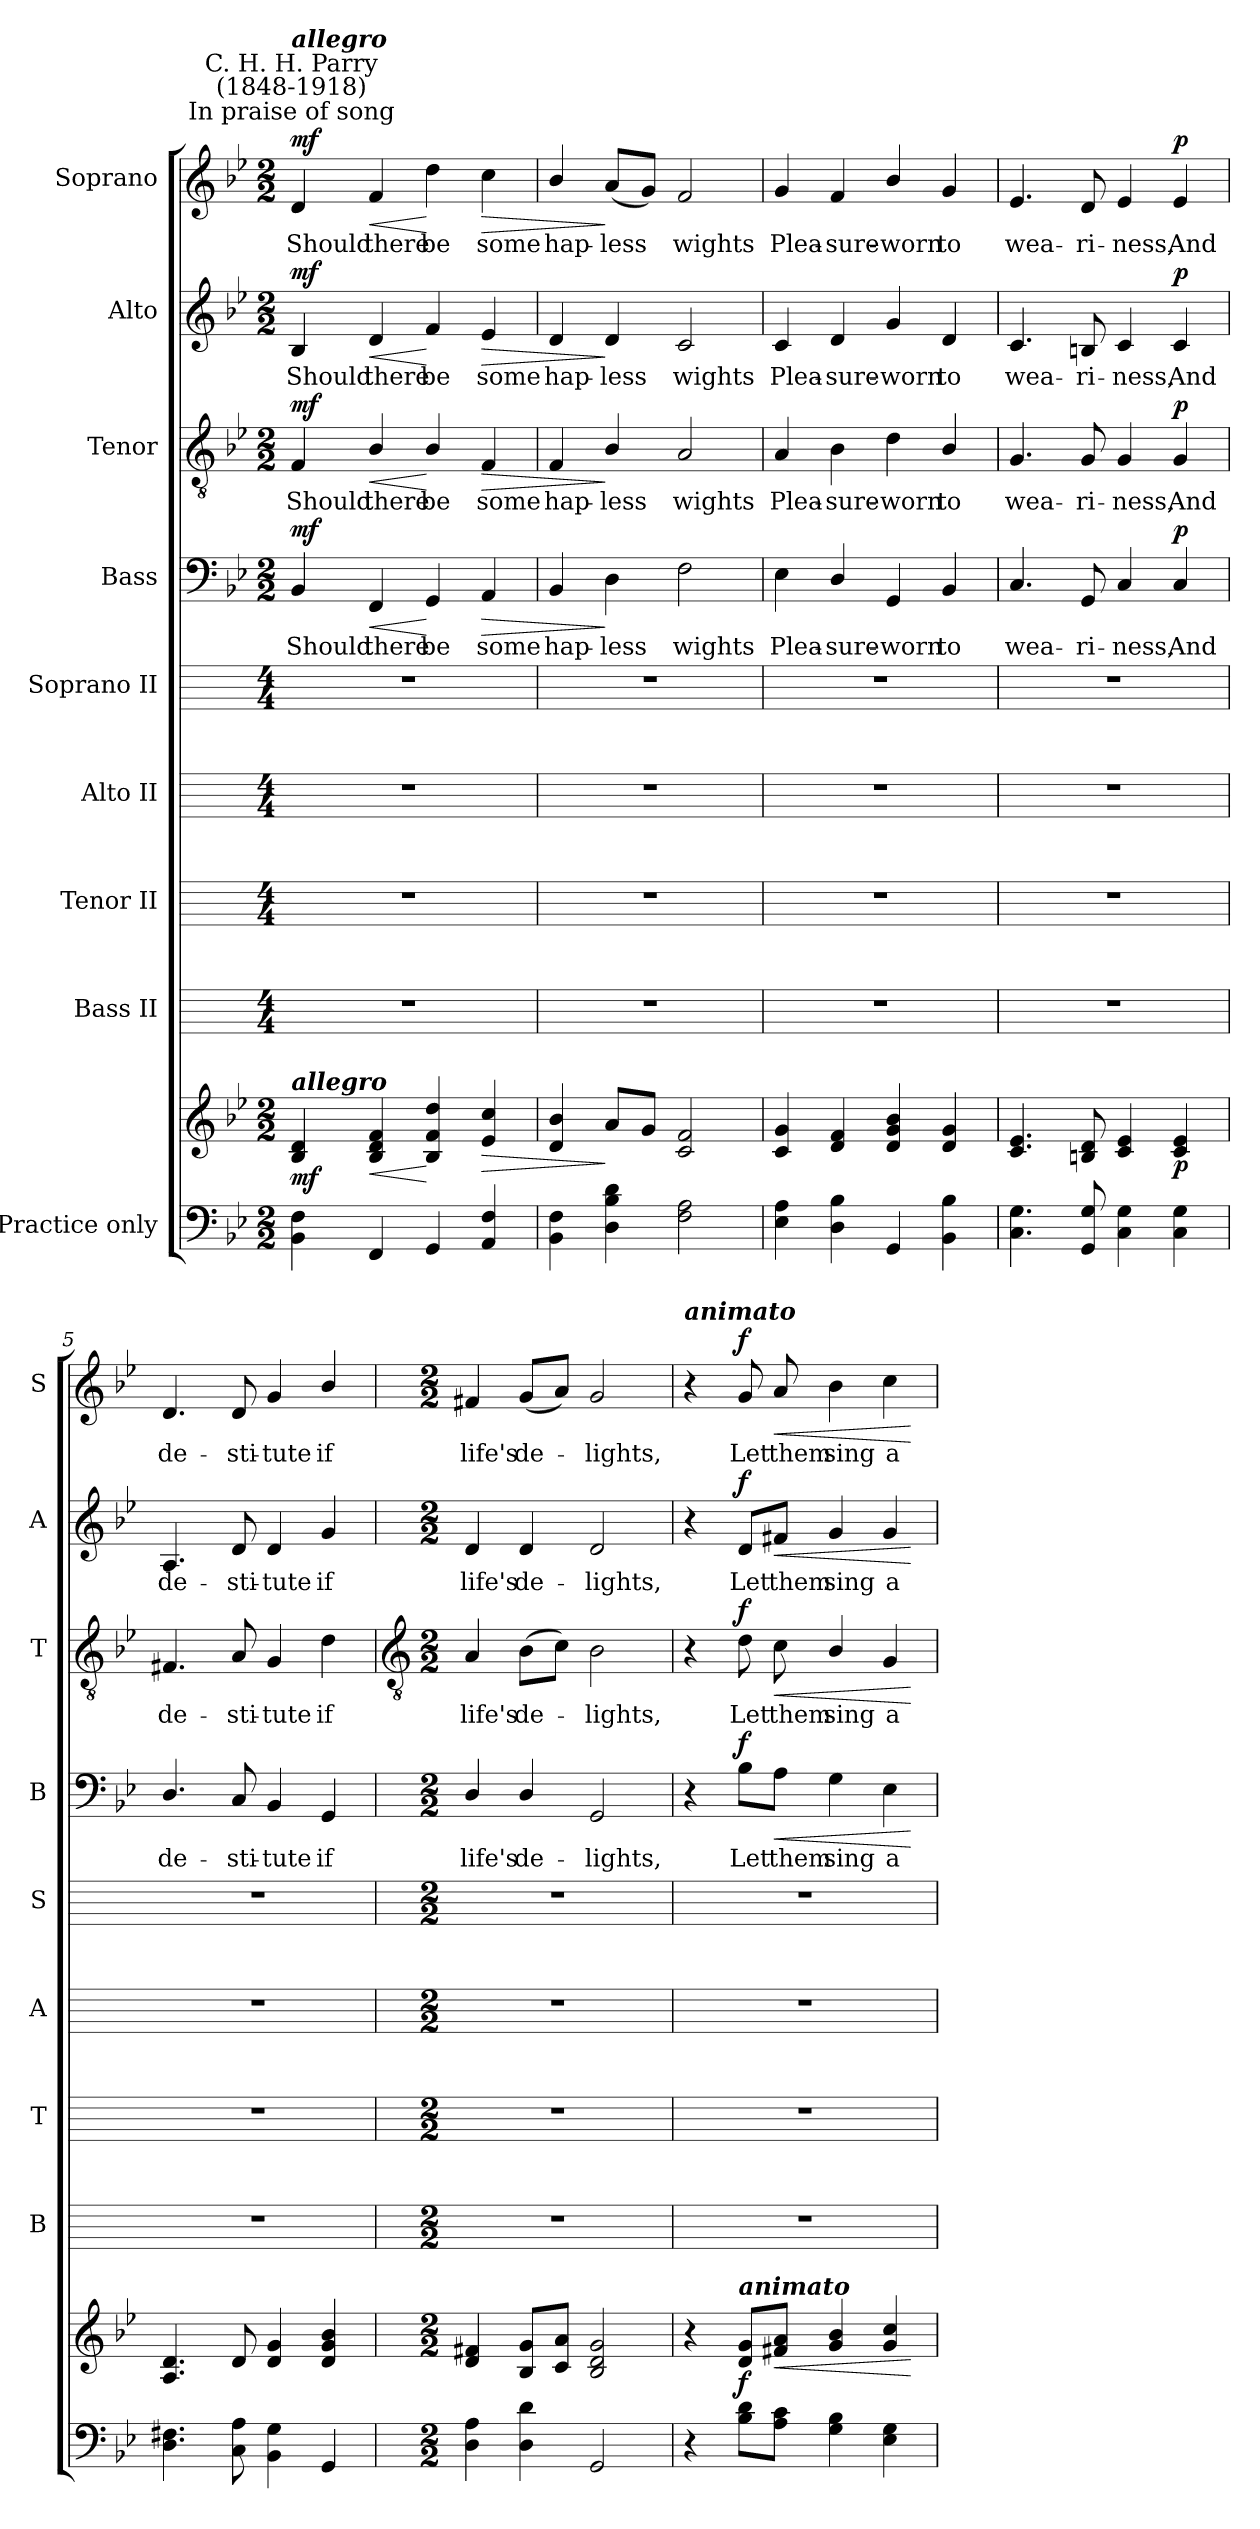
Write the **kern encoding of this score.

**kern	**kern	**dynam	**kern	**kern	**kern	**kern	**kern	**text	**dynam	**kern	**text	**dynam	**kern	**text	**dynam	**kern	**text	**dynam
*part9	*part9	*part9	*part8	*part7	*part6	*part5	*part4	*part4	*part4	*part3	*part3	*part3	*part2	*part2	*part2	*part1	*part1	*part1
*staff10	*staff9	*staff9/10	*staff8	*staff7	*staff6	*staff5	*staff4	*staff4	*staff4	*staff3	*staff3	*staff3	*staff2	*staff2	*staff2	*staff1	*staff1	*staff1
*I"Practice only	*	*	*I"Bass II	*I"Tenor II	*I"Alto II	*I"Soprano II	*I"Bass	*	*	*I"Tenor	*	*	*I"Alto	*	*	*I"Soprano	*	*
*	*	*	*I'B	*I'T	*I'A	*I'S	*I'B	*	*	*I'T	*	*	*I'A	*	*	*I'S	*	*
*clefF4	*clefG2	*	*	*	*	*	*clefF4	*	*	*clefGv2	*	*	*clefG2	*	*	*clefG2	*	*
*k[b-e-]	*k[b-e-]	*	*	*	*	*	*k[b-e-]	*	*	*k[b-e-]	*	*	*k[b-e-]	*	*	*k[b-e-]	*	*
*B-:	*B-:	*	*	*	*	*	*B-:	*	*	*B-:	*	*	*B-:	*	*	*B-:	*	*
*M2/2	*M2/2	*	*M4/4	*M4/4	*M4/4	*M4/4	*M2/2	*	*	*M2/2	*	*	*M2/2	*	*	*M2/2	*	*
=1	=1	=1	=1	=1	=1	=1	=1	=1	=1	=1	=1	=1	=1	=1	=1	=1	=1	=1
!	!	!	!	!	!	!	!	!	!	!	!	!	!	!	!	!LO:TX:a:cj:t=In praise of song	!	!
!	!	!	!	!	!	!	!	!	!	!	!	!	!	!	!	!LO:TX:a:cj:t=C. H. H. Parry\n(1848-1918)	!	!
!	!	!	!	!	!	!	!	!	!	!	!	!	!	!	!	!LO:TX:a:Bi:t=allegro	!	!
!	!LO:TX:a:Bi:t=allegro	!	!	!	!	!	!	!	!	!	!	!	!	!	!	!	!	!
!	!	!LO:DY:b	!	!	!	!	!	!LO:LY:b	!LO:DY:b	!	!LO:LY:b	!LO:DY:b	!	!LO:LY:b	!LO:DY:b	!	!LO:LY:b	!LO:DY:b
4BB- 4F	4B- 4d	mf	1r	1r	1r	1r	4BB-	Should	mf	4F	Should	mf	4B-	Should	mf	4d	Should	mf
!	!	!LO:HP:b	!	!	!	!	!	!LO:LY:b	!LO:HP:b	!	!LO:LY:b	!LO:HP:b	!	!LO:LY:b	!LO:HP:b	!	!LO:LY:b	!LO:HP:b
4FF	4B- 4d 4f	<	.	.	.	.	4FF	there	<	4B-/	there	<	4d	there	<	4f	there	<
!	!	!	!	!	!	!	!	!LO:LY:b	!	!	!LO:LY:b	!	!	!LO:LY:b	!	!	!LO:LY:b	!
4GG	4B- 4f 4dd	[	.	.	.	.	4GG	be	[	4B-/	be	[	4f	be	[	4dd	be	[
!	!	!LO:HP:b	!	!	!	!	!	!LO:LY:b	!LO:HP:b	!	!LO:LY:b	!LO:HP:b	!	!LO:LY:b	!LO:HP:b	!	!LO:LY:b	!LO:HP:b
4AA 4F	4e- 4cc	>	.	.	.	.	4AA	some	>	4F	some	>	4e-	some	>	4cc	some	>
=2	=2	=2	=2	=2	=2	=2	=2	=2	=2	=2	=2	=2	=2	=2	=2	=2	=2	=2
!	!	!	!	!	!	!	!	!LO:LY:b	!	!	!LO:LY:b	!	!	!LO:LY:b	!	!	!LO:LY:b	!
4BB- 4F	4d 4b-	.	1r	1r	1r	1r	4BB-	hap-	.	4F	hap-	.	4d	hap-	.	4b-/	hap-	.
!	!	!	!	!	!	!	!	!LO:LY:b	!	!	!LO:LY:b	!	!	!LO:LY:b	!	!	!LO:LY:b	!
4D 4B- 4d	8aL	]	.	.	.	.	4D	-less	]	4B-/	-less	]	4d	-less	]	(<8aL	-less	]
.	8gJ	.	.	.	.	.	.	.	.	.	.	.	.	.	.	8gJ)	.	.
!	!	!	!	!	!	!	!	!LO:LY:b	!	!	!LO:LY:b	!	!	!LO:LY:b	!	!	!LO:LY:b	!
2F 2A	2c 2f	.	.	.	.	.	2F	wights	.	2A	wights	.	2c	wights	.	2f	wights	.
=3	=3	=3	=3	=3	=3	=3	=3	=3	=3	=3	=3	=3	=3	=3	=3	=3	=3	=3
!	!	!	!	!	!	!	!	!LO:LY:b	!	!	!LO:LY:b	!	!	!LO:LY:b	!	!	!LO:LY:b	!
4E- 4A	4c 4g	.	1r	1r	1r	1r	4E-	Plea-	.	4A	Plea-	.	4c	Plea-	.	4g	Plea-	.
!	!	!	!	!	!	!	!	!LO:LY:b	!	!	!LO:LY:b	!	!	!LO:LY:b	!	!	!LO:LY:b	!
4D 4B-	4d 4f	.	.	.	.	.	4D/	-sure-	.	4B-	-sure-	.	4d	-sure-	.	4f	-sure-	.
!	!	!	!	!	!	!	!	!LO:LY:b	!	!	!LO:LY:b	!	!	!LO:LY:b	!	!	!LO:LY:b	!
4GG	4d 4g 4b-	.	.	.	.	.	4GG	-worn	.	4d	-worn	.	4g	-worn	.	4b-/	-worn	.
!	!	!	!	!	!	!	!	!LO:LY:b	!	!	!LO:LY:b	!	!	!LO:LY:b	!	!	!LO:LY:b	!
4BB- 4B-	4d 4g	.	.	.	.	.	4BB-	to	.	4B-/	to	.	4d	to	.	4g	to	.
=4	=4	=4	=4	=4	=4	=4	=4	=4	=4	=4	=4	=4	=4	=4	=4	=4	=4	=4
!	!	!	!	!	!	!	!	!LO:LY:b	!	!	!LO:LY:b	!	!	!LO:LY:b	!	!	!LO:LY:b	!
4.C 4.G	4.c 4.e-	.	1r	1r	1r	1r	4.C	wea-	.	4.G	wea-	.	4.c	wea-	.	4.e-	wea-	.
!	!	!	!	!	!	!	!	!LO:LY:b	!	!	!LO:LY:b	!	!	!LO:LY:b	!	!	!LO:LY:b	!
8GG 8G	8Bn 8d	.	.	.	.	.	8GG	-ri-	.	8G	-ri-	.	8Bn	-ri-	.	8d	-ri-	.
!	!	!	!	!	!	!	!	!LO:LY:b	!	!	!LO:LY:b	!	!	!LO:LY:b	!	!	!LO:LY:b	!
4C 4G	4c 4e-	.	.	.	.	.	4C	-ness,	.	4G	-ness,	.	4c	-ness,	.	4e-	-ness,	.
!	!	!LO:DY:b	!	!	!	!	!	!LO:LY:b	!LO:DY:b	!	!LO:LY:b	!LO:DY:b	!	!LO:LY:b	!LO:DY:b	!	!LO:LY:b	!LO:DY:b
4C 4G	4c 4e-	p	.	.	.	.	4C	And	p	4G	And	p	4c	And	p	4e-	And	p
=5	=5	=5	=5	=5	=5	=5	=5	=5	=5	=5	=5	=5	=5	=5	=5	=5	=5	=5
!	!	!	!	!	!	!	!	!LO:LY:b	!	!	!LO:LY:b	!	!	!LO:LY:b	!	!	!LO:LY:b	!
4.D 4.F#X	4.A 4.d	.	1r	1r	1r	1r	4.D/	de-	.	4.F#X	de-	.	4.A	de-	.	4.d	de-	.
!	!	!	!	!	!	!	!	!LO:LY:b	!	!	!LO:LY:b	!	!	!LO:LY:b	!	!	!LO:LY:b	!
8C 8A	8d	.	.	.	.	.	8C	-sti-	.	8A	-sti-	.	8d	-sti-	.	8d	-sti-	.
!	!	!	!	!	!	!	!	!LO:LY:b	!	!	!LO:LY:b	!	!	!LO:LY:b	!	!	!LO:LY:b	!
4BB- 4G	4d 4g	.	.	.	.	.	4BB-	-tute	.	4G	-tute	.	4d	-tute	.	4g	-tute	.
!	!	!	!	!	!	!	!	!LO:LY:b	!	!	!LO:LY:b	!	!	!LO:LY:b	!	!	!LO:LY:b	!
4GG	4d 4g 4b-	.	.	.	.	.	4GG	if	.	4d	if	.	4g	if	.	4b-/	if	.
!!LO:LB:g=z
=6	=6	=6	=6	=6	=6	=6	=6	=6	=6	=6	=6	=6	=6	=6	=6	=6	=6	=6
*	*	*	*	*	*	*	*	*	*	*clefGv2	*	*	*	*	*	*	*	*
*M2/2	*M2/2	*	*M2/2	*M2/2	*M2/2	*M2/2	*M2/2	*	*	*M2/2	*	*	*M2/2	*	*	*M2/2	*	*
!	!	!	!	!	!	!	!	!LO:LY:b	!	!	!LO:LY:b	!	!	!LO:LY:b	!	!	!LO:LY:b	!
4D 4A	4d 4f#X	.	1r	1r	1r	1r	4D/	life's	.	4A	life's	.	4d	life's	.	4f#X	life's	.
!	!	!	!	!	!	!	!	!LO:LY:b	!	!	!LO:LY:b	!	!	!LO:LY:b	!	!	!LO:LY:b	!
4D 4d	8B- 8gL	.	.	.	.	.	4D/	de-	.	(>8B-L	de-	.	4d	de-	.	(<8gL	de-	.
.	8c 8aJ	.	.	.	.	.	.	.	.	8cJ)	.	.	.	.	.	8aJ)	.	.
!	!	!	!	!	!	!	!	!LO:LY:b	!	!	!LO:LY:b	!	!	!LO:LY:b	!	!	!LO:LY:b	!
2GG	2B- 2d 2g	.	.	.	.	.	2GG	-lights,	.	2B-	lights,	.	2d	-lights,	.	2g	lights,	.
=7	=7	=7	=7	=7	=7	=7	=7	=7	=7	=7	=7	=7	=7	=7	=7	=7	=7	=7
!	!	!	!	!	!	!	!	!	!	!	!	!	!	!	!	!LO:TX:a:Bi:t=animato	!	!
4r	4r	.	1r	1r	1r	1r	4r	.	.	4r	.	.	4r	.	.	4r	.	.
!	!LO:TX:a:Bi:t=animato	!	!	!	!	!	!	!	!	!	!	!	!	!	!	!	!	!
!	!	!LO:DY:b	!	!	!	!	!	!LO:LY:b	!LO:DY:b	!	!LO:LY:b	!LO:DY:b	!	!LO:LY:b	!LO:DY:b	!	!LO:LY:b	!LO:DY:b
8B- 8dL	8d 8gL	f	.	.	.	.	8B-\L	Let	f	8d	Let	f	8d/L	Let	f	8g	Let	f
!	!	!LO:HP:b	!	!	!	!	!	!LO:LY:b	!LO:HP:b	!	!LO:LY:b	!LO:HP:b	!	!LO:LY:b	!LO:HP:b	!	!LO:LY:b	!LO:HP:b
8A 8cJ	8f#X 8aJ	<	.	.	.	.	8A\J	them	<	8c	them	<	8f#X/J	them	<	8a	them	<
!	!	!	!	!	!	!	!	!LO:LY:b	!	!	!LO:LY:b	!	!	!LO:LY:b	!	!	!LO:LY:b	!
4G 4B-	4g 4b-	.	.	.	.	.	4G	sing	.	4B-/	sing	.	4g	sing	.	4b-	sing	.
!	!	!	!	!	!	!	!	!LO:LY:b	!	!	!LO:LY:b	!	!	!LO:LY:b	!	!	!LO:LY:b	!
4E- 4G	4g 4cc	.	.	.	.	.	4E-	a	.	4G	a	.	4g	a	.	4cc	a	.
.	.	[	.	.	.	.	.	.	[	.	.	[	.	.	[	.	.	[
=	=	=	=	=	=	=	=	=	=	=	=	=	=	=	=	=	=	=
*-	*-	*-	*-	*-	*-	*-	*-	*-	*-	*-	*-	*-	*-	*-	*-	*-	*-	*-
